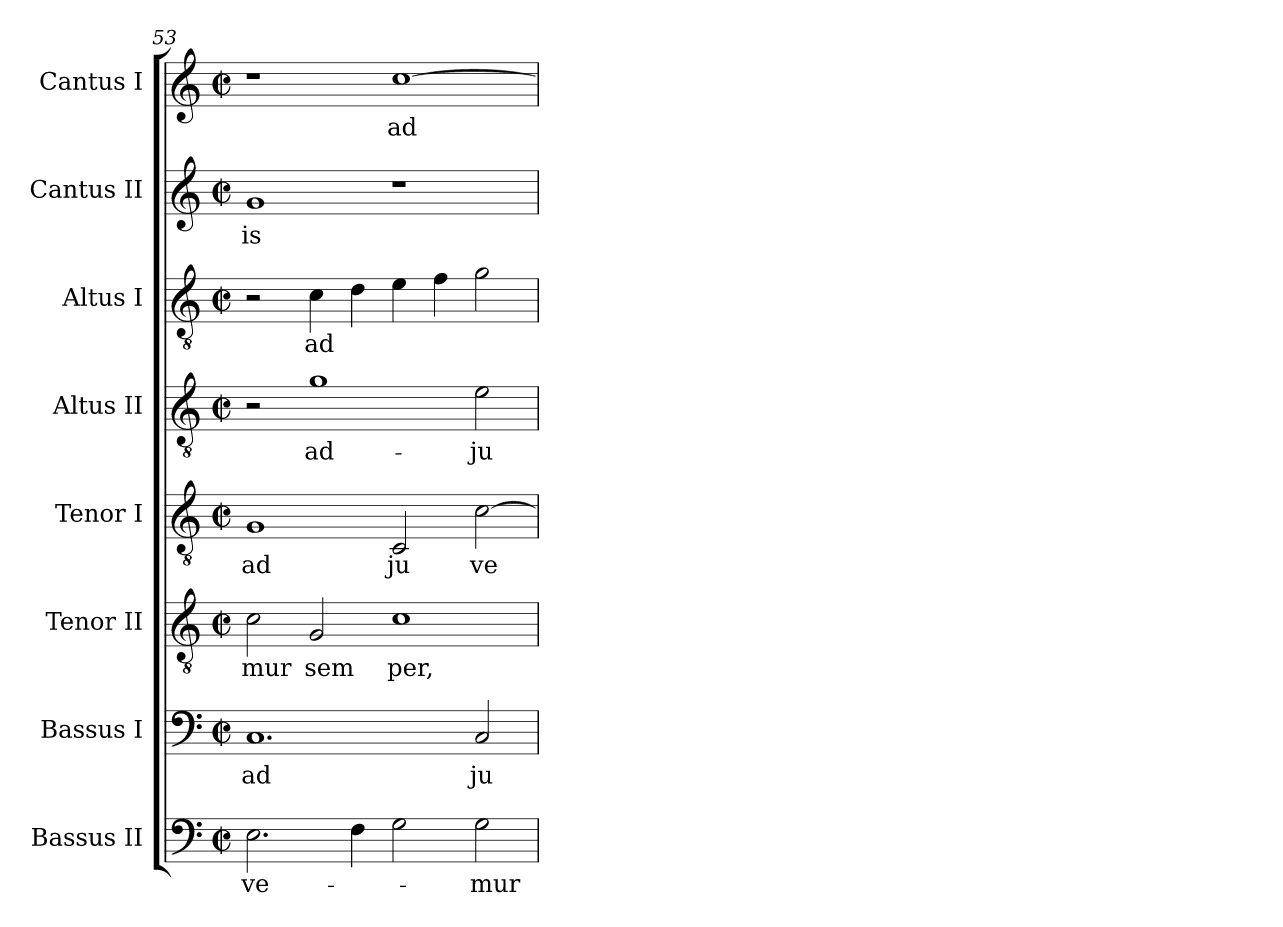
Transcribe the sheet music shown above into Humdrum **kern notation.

**kern	**text	**kern	**text	**kern	**text	**kern	**text	**kern	**text	**kern	**text	**kern	**text	**kern	**text
*part8	*part8	*part7	*part7	*part6	*part6	*part5	*part5	*part4	*part4	*part3	*part3	*part2	*part2	*part1	*part1
*staff8	*staff8	*staff7	*staff7	*staff6	*staff6	*staff5	*staff5	*staff4	*staff4	*staff3	*staff3	*staff2	*staff2	*staff1	*staff1
*I"Bassus II	*	*I"Bassus I	*	*I"Tenor II	*	*I"Tenor I	*	*I"Altus II	*	*I"Altus I	*	*I"Cantus II	*	*I"Cantus I	*
*clefF4	*	*clefF4	*	*clefGv2	*	*clefGv2	*	*clefGv2	*	*clefGv2	*	*clefG2	*	*clefG2	*
*M2/2	*	*M2/2	*	*M2/2	*	*M2/2	*	*M2/2	*	*M2/2	*	*M2/2	*	*M2/2	*
*met(c|)	*	*met(c|)	*	*met(c|)	*	*met(c|)	*	*met(c|)	*	*met(c|)	*	*met(c|)	*	*met(c|)	*
=53	=53	=53	=53	=53	=53	=53	=53	=53	=53	=53	=53	=53	=53	=53	=53
!	!LO:LY:b:cj	!	!LO:LY:b:cj	!	!LO:LY:b:cj	!	!LO:LY:b:cj	!	!	!	!	!	!LO:LY:b:cj	!	!
2.E\	-ve-	1.C	ad	2c\	mur	1G	ad	2r	.	2r	.	1g	is	1r	.
!	!	!	!	!	!LO:LY:b:cj	!	!	!	!LO:LY:b:cj	!	!LO:LY:b:cj	!	!	!	!
.	.	.	.	2G/	sem	.	.	1g	ad-	4c\	ad	.	.	.	.
4F\	.	.	.	.	.	.	.	.	.	4d\	.	.	.	.	.
!	!	!	!	!	!LO:LY:b:cj	!	!LO:LY:b:cj	!	!	!	!	!	!	!	!LO:LY:b:cj
2G\	.	.	.	1c	per,	2C/	ju	.	.	4e\	.	1r	.	[<1cc	ad-
.	.	.	.	.	.	.	.	.	.	4f\	.	.	.	.	.
!	!LO:LY:b:cj	!	!LO:LY:b:cj	!	!	!	!LO:LY:b:cj	!	!LO:LY:b:cj	!	!	!	!	!	!
2G\	-mur	2C/	ju	.	.	[<2c\	ve	2e\	-ju-	2g\	.	.	.	.	.
=	=	=	=	=	=	=	=	=	=	=	=	=	=	=	=
*-	*-	*-	*-	*-	*-	*-	*-	*-	*-	*-	*-	*-	*-	*-	*-
